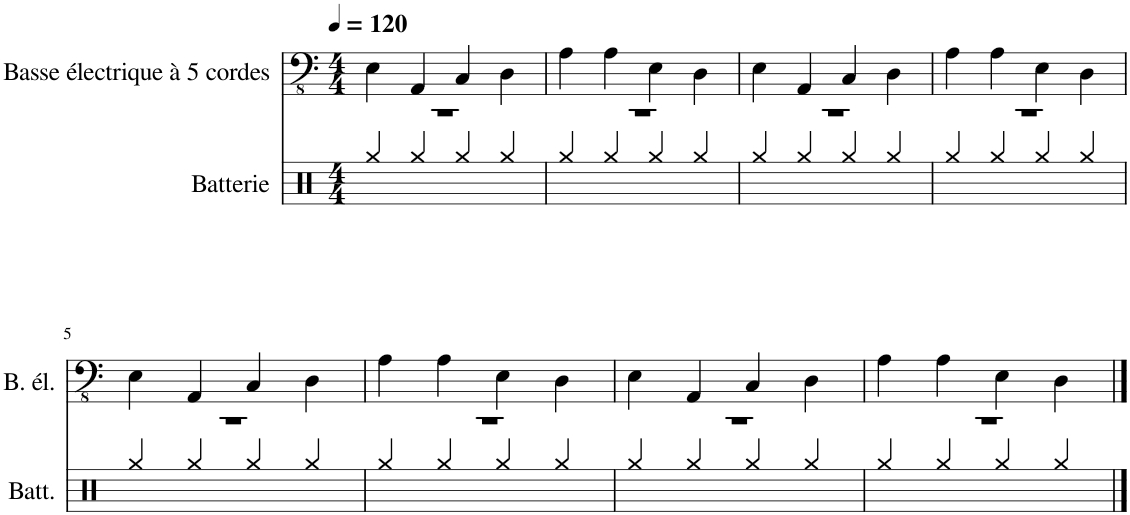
**kern	**kern
*part2	*part1
*staff2	*staff1
*I"Batterie	*I"Basse électrique à 5 cordes
*I'Batt.	*I'B. él.
*clefX	*clefFv4
*k[]	*k[]
*M4/4	*M4/4
*MM120	*MM120
=1	=1
*^	*
1r	4Rgg/	4EE\
.	4Rgg/	4AAA/
.	4Rgg/	4CC/
.	4Rgg/	4DD\
=2	=2	=2
1r	4Rgg/	4AA\
.	4Rgg/	4AA\
.	4Rgg/	4EE\
.	4Rgg/	4DD\
=3	=3	=3
1r	4Rgg/	4EE\
.	4Rgg/	4AAA/
.	4Rgg/	4CC/
.	4Rgg/	4DD\
=4	=4	=4
1r	4Rgg/	4AA\
.	4Rgg/	4AA\
.	4Rgg/	4EE\
.	4Rgg/	4DD\
!!LO:LB:g=z
=5	=5	=5
1r	4Rgg/	4EE\
.	4Rgg/	4AAA/
.	4Rgg/	4CC/
.	4Rgg/	4DD\
=6	=6	=6
1r	4Rgg/	4AA\
.	4Rgg/	4AA\
.	4Rgg/	4EE\
.	4Rgg/	4DD\
=7	=7	=7
1r	4Rgg/	4EE\
.	4Rgg/	4AAA/
.	4Rgg/	4CC/
.	4Rgg/	4DD\
=8	=8	=8
1r	4Rgg/	4AA\
.	4Rgg/	4AA\
.	4Rgg/	4EE\
.	4Rgg/	4DD\
*v	*v	*
==	==
*-	*-
